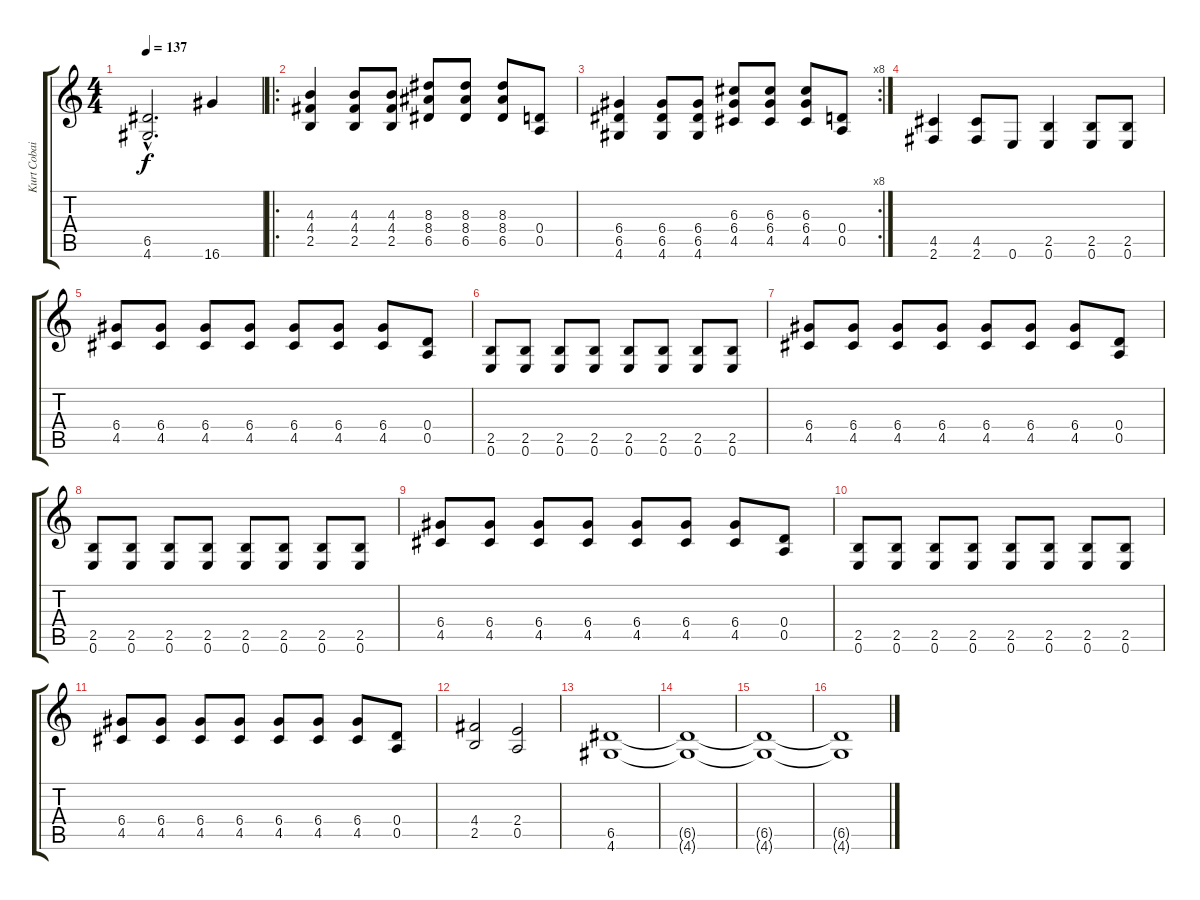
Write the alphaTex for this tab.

\track ("Kurt Cobain clean" "Kurt Cobai") {instrument acousticguitarnylon}
\staff {score tabs}
\tuning (E4 B3 G3 D3 A2 E2) {hide}
\ts (4 4)
\tempo 137
\clef g2
\ks c
(6.5{hac t} 4.6{hac t}).2{d dy f} 16.6.4 |
\ro
(4.3 4.4 2.5).4 (4.3 4.4 2.5).8 (4.3 4.4 2.5).8 (8.3 8.4 6.5).8 (8.3 8.4 6.5).8 (8.3 8.4 6.5).8 (0.4 0.5).8 |
\rc 8
(6.4 6.5 4.6).4 (6.4 6.5 4.6).8 (6.4 6.5 4.6).8 (6.3 6.4 4.5).8 (6.3 6.4 4.5).8 (6.3 6.4 4.5).8 (0.4 0.5).8 |
(4.5 2.6).4 (4.5 2.6).8 0.6.8 (2.5 0.6).4 (2.5 0.6).8 (2.5 0.6).8 |
(6.4 4.5).8 (6.4 4.5).8 (6.4 4.5).8 (6.4 4.5).8 (6.4 4.5).8 (6.4 4.5).8 (6.4 4.5).8 (0.4 0.5).8 |
(2.5 0.6).8 (2.5 0.6).8 (2.5 0.6).8 (2.5 0.6).8 (2.5 0.6).8 (2.5 0.6).8 (2.5 0.6).8 (2.5 0.6).8 |
(6.4 4.5).8 (6.4 4.5).8 (6.4 4.5).8 (6.4 4.5).8 (6.4 4.5).8 (6.4 4.5).8 (6.4 4.5).8 (0.4 0.5).8 |
(2.5 0.6).8 (2.5 0.6).8 (2.5 0.6).8 (2.5 0.6).8 (2.5 0.6).8 (2.5 0.6).8 (2.5 0.6).8 (2.5 0.6).8 |
(6.4 4.5).8 (6.4 4.5).8 (6.4 4.5).8 (6.4 4.5).8 (6.4 4.5).8 (6.4 4.5).8 (6.4 4.5).8 (0.4 0.5).8 |
(2.5 0.6).8 (2.5 0.6).8 (2.5 0.6).8 (2.5 0.6).8 (2.5 0.6).8 (2.5 0.6).8 (2.5 0.6).8 (2.5 0.6).8 |
(6.4 4.5).8 (6.4 4.5).8 (6.4 4.5).8 (6.4 4.5).8 (6.4 4.5).8 (6.4 4.5).8 (6.4 4.5).8 (0.4 0.5).8 |
(4.4 2.5).2 (2.4 0.5).2 |
(6.5 4.6).1 |
(6.5{t} 4.6{t}).1 |
(6.5{t} 4.6{t}).1 |
(6.5{t} 4.6{t}).1
